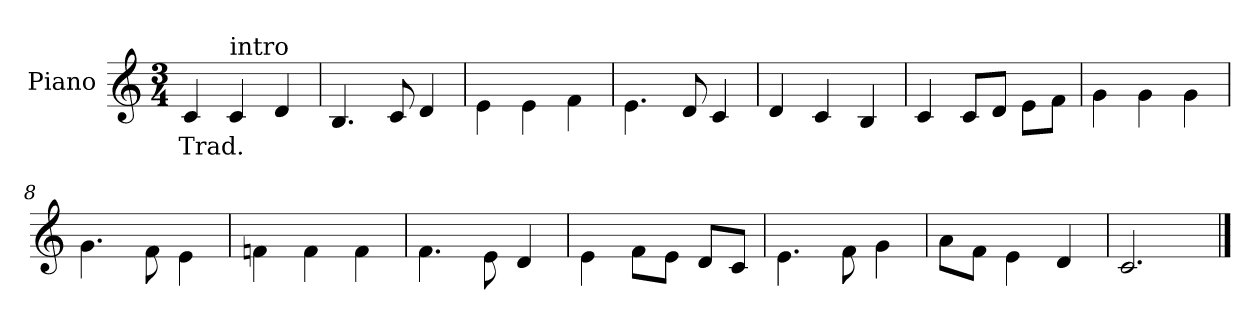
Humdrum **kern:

**kern	**text
*part1	*part1
*staff1	*staff1
*I"Piano	*
*clefG2	*
*k[]	*
*C:	*
*M3/4	*
*MM80	*
=1	=1
!	!LO:LY:b
4c/	Trad.
!LO:TX:a:t=intro	!
4c/	.
4d/	.
=2	=2
4.B/	.
8c/	.
4d/	.
=3	=3
4e\	.
4e\	.
4f\	.
=4	=4
4.e\	.
8d/	.
4c/	.
=5	=5
4d/	.
4c/	.
4B/	.
=6	=6
4c/	.
8c/L	.
8d/J	.
8e\L	.
8f\J	.
=7	=7
4g\	.
4g\	.
4g\	.
=8	=8
4.g\	.
8f\	.
4e\	.
=9	=9
4fn\	.
4f\	.
4f\	.
!!LO:LB:g=z
=10	=10
4.f\	.
8e\	.
4d/	.
=11	=11
4e\	.
8f\L	.
8e\J	.
8d/L	.
8c/J	.
=12	=12
4.e\	.
8f\	.
4g\	.
=13	=13
8a\L	.
8f\J	.
4e\	.
4d/	.
=14	=14
2.c/	.
==	==
*-	*-
